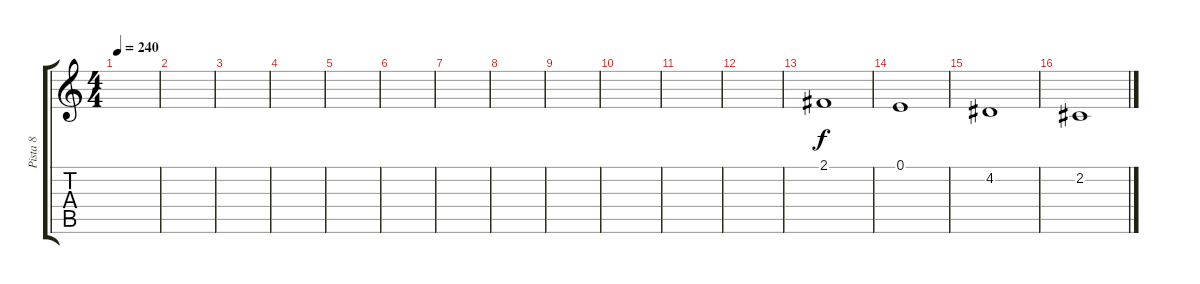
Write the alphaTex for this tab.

\track ("Pista 8" "Pista 8") {instrument voiceoohs}
\staff {score tabs}
\tuning (E4 B3 G3 D3 A2 E2) {hide}
\ts (4 4)
\tempo 240
\clef g2
\ks c
|
|
|
|
|
|
|
|
|
|
|
|
2.1.1 |
0.1.1 |
4.2.1 |
2.2.1
